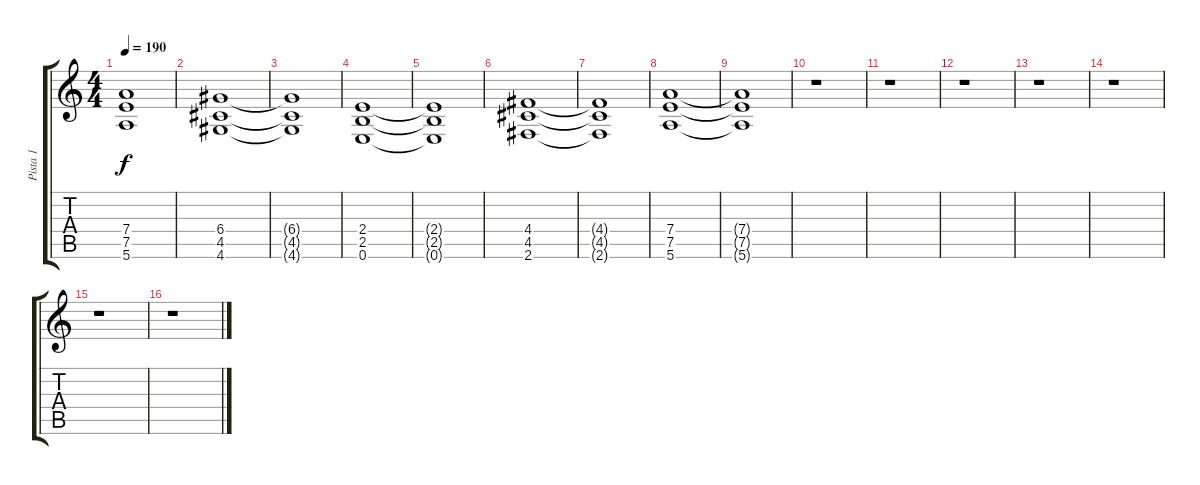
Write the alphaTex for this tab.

\track ("Pista 1" "Pista 1") {instrument overdrivenguitar}
\staff {score tabs}
\tuning (E4 B3 G3 D3 A2 E2) {hide}
\ts (4 4)
\tempo 190
\clef g2
\ks c
(7.4{t} 7.5{t} 5.6{t}).1{dy f} |
(6.4 4.5 4.6).1 |
(6.4{t} 4.5{t} 4.6{t}).1 |
(2.4 2.5 0.6).1 |
(2.4{t} 2.5{t} 0.6{t}).1 |
(4.4 4.5 2.6).1 |
(4.4{t} 4.5{t} 2.6{t}).1 |
(7.4 7.5 5.6).1 |
(7.4{t} 7.5{t} 5.6{t}).1 |
r.1 |
r.1 |
r.1 |
r.1 |
r.1 |
r.1 |
r.1
